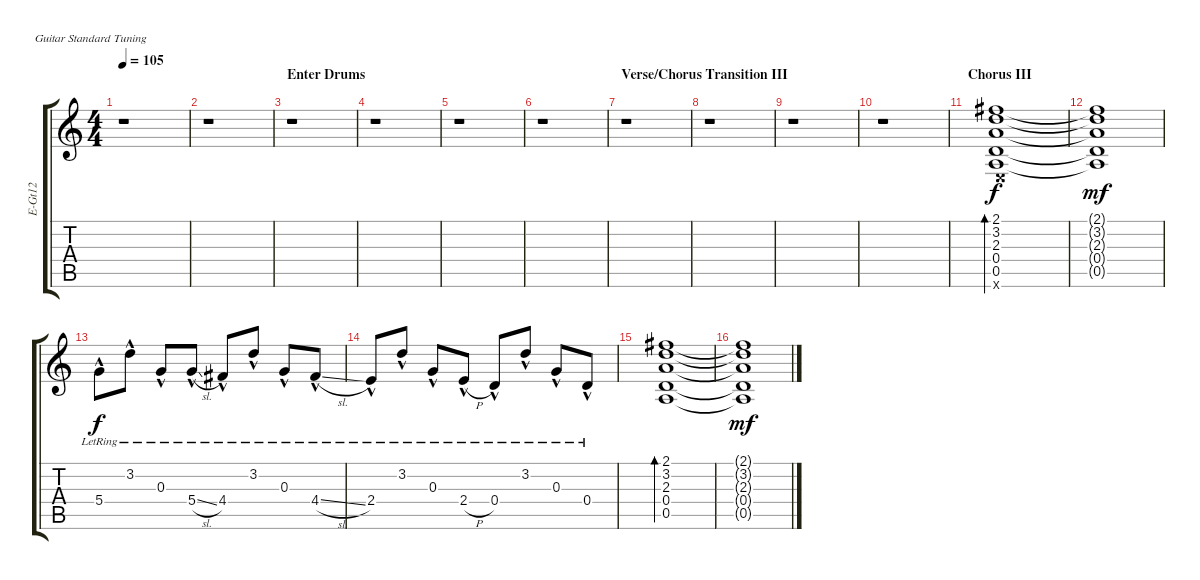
\defaultSystemsLayout 4
\otherSystemsTrackNameOrientation horizontal
\chordDiagramsInScore
\track ("Zakk Wylde Clean Fills" "E-Gt12") {instrument electricguitarclean}
\staff {score tabs}
\tuning (E4 B3 G3 D3 A2 E2)
\ts (4 4)
\tempo 105
\clef g2
\ks c
r.1{dy mf} |
r.1 |
\section ("" "Enter Drums")
r.1 |
r.1 |
r.1 |
r.1 |
\section ("" "Verse/Chorus Transition III")
r.1 |
r.1 |
r.1 |
r.1 |
\section ("" "Chorus III")
(0.4 2.3 3.2 2.1 0.5 0.6{x}).1{bd 119 dy f} |
(2.1{t} 3.2{t} 2.3{t} 0.4{t} 0.5{t}).1{dy mf} |
5.4{hac lr}.8{dy f} 3.2{hac lr}.8 0.3{hac lr}.8 5.4{sl hac lr}.8 4.4{hac lr}.8 3.2{hac lr}.8 0.3{hac lr}.8 4.4{sl hac lr}.8 |
2.4{hac lr}.8 3.2{hac lr}.8 0.3{hac lr}.8 2.4{h hac lr}.8 0.4{hac lr}.8 3.2{hac lr}.8 0.3{hac lr}.8 0.4{hac lr}.8 |
(0.4 2.3 3.2 2.1 0.5).1{bd 119} |
(2.1{t} 3.2{t} 2.3{t} 0.4{t} 0.5{t}).1{dy mf}
